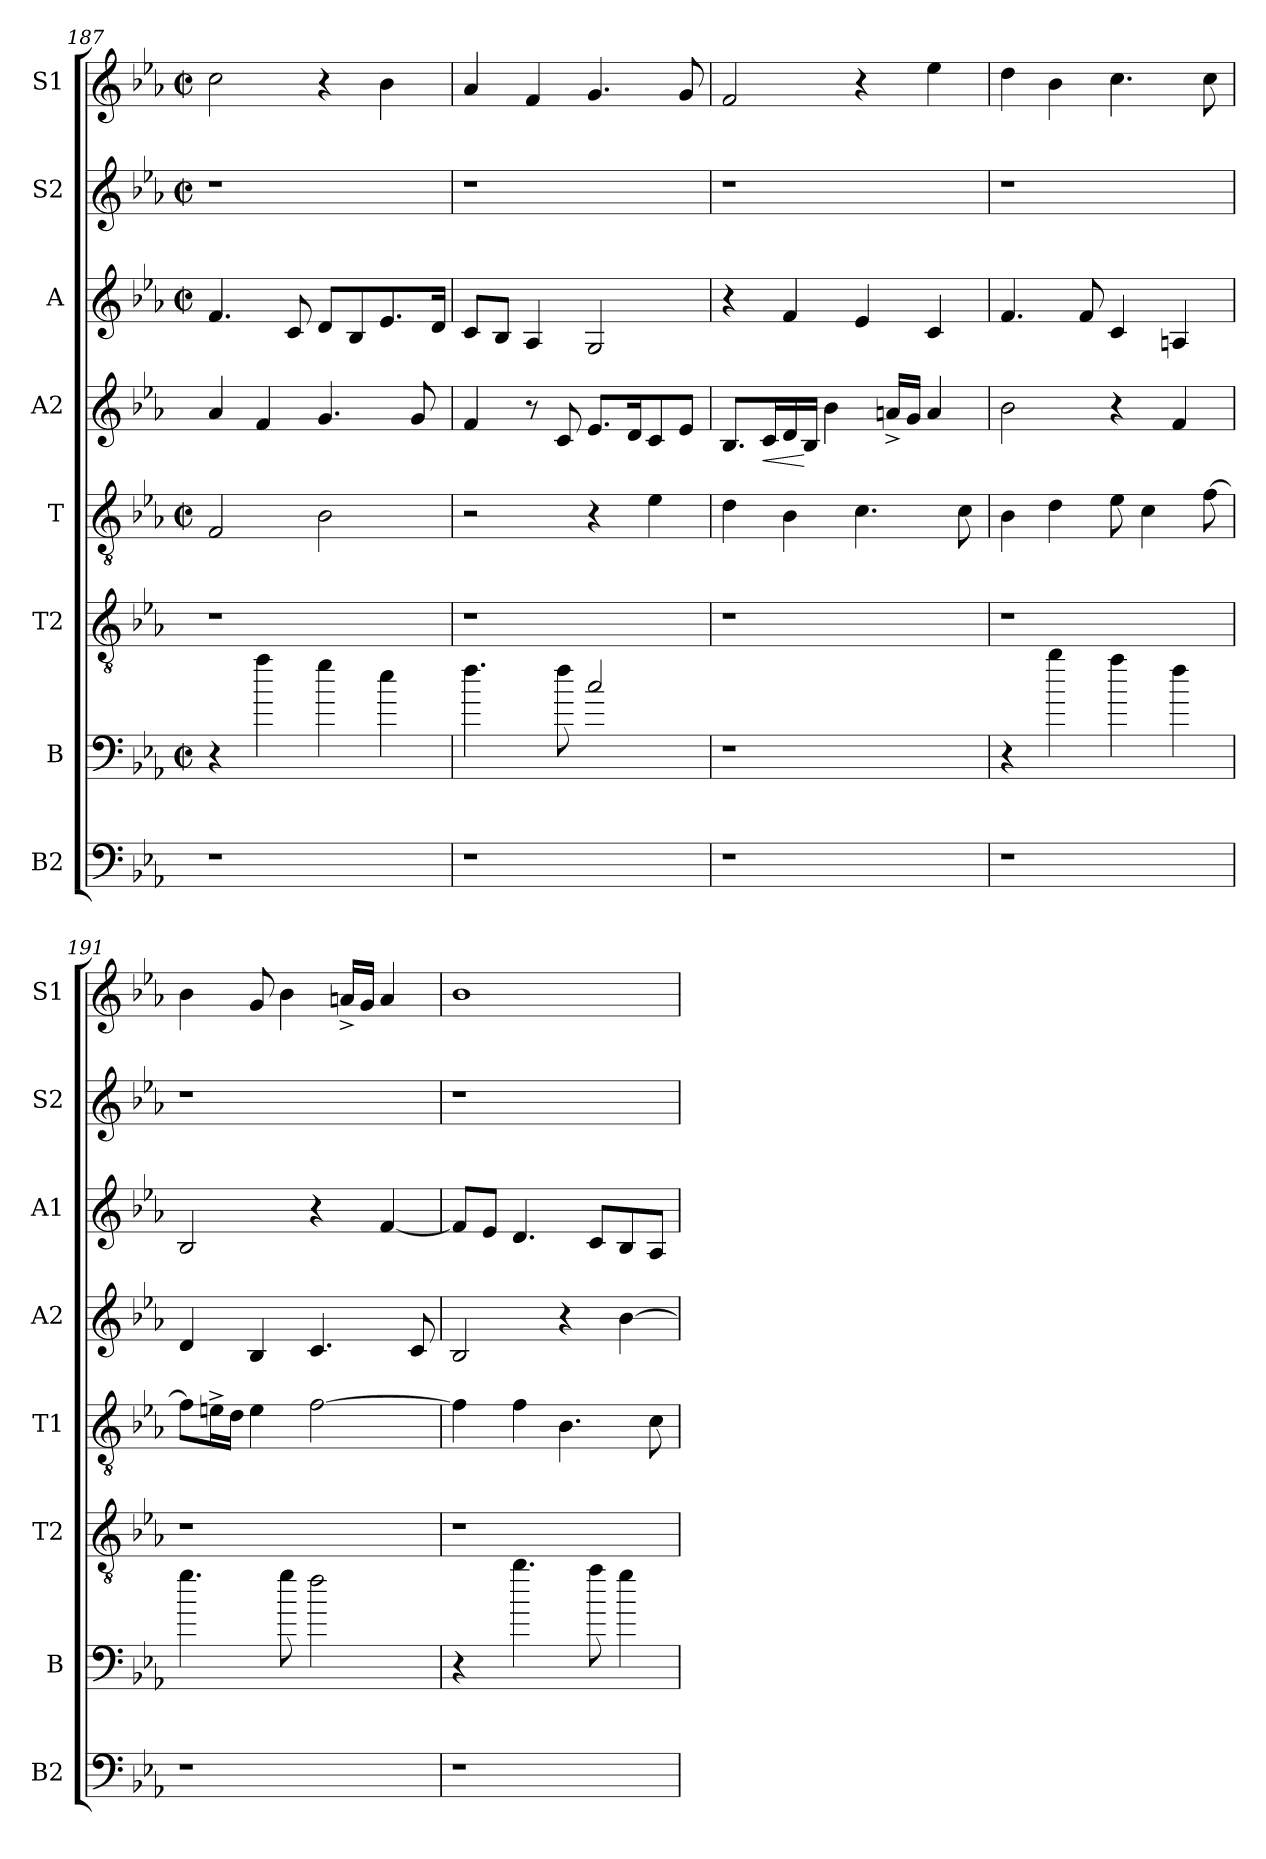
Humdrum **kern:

**kern	**kern	**kern	**kern	**kern	**dynam	**kern	**kern	**kern
*part8	*part7	*part6	*part5	*part4	*part4	*part3	*part2	*part1
*staff8	*staff7	*staff6	*staff5	*staff4	*staff4	*staff3	*staff2	*staff1
*I"B2	*I"B	*I"T2	*I"T	*I"A2	*	*I"A	*I"S2	*I"S1
*I'B2	*I'B	*I'T2	*I'T1	*I'A2	*	*I'A1	*I'S2	*I'S1
*clefF4	*clefF4	*clefGv2	*clefGv2	*clefG2	*	*clefG2	*clefG2	*clefG2
*k[b-e-a-]	*k[b-e-a-]	*k[b-e-a-]	*k[b-e-a-]	*k[b-e-a-]	*	*k[b-e-a-]	*k[b-e-a-]	*k[b-e-a-]
*E-:	*E-:	*E-:	*E-:	*E-:	*	*E-:	*E-:	*E-:
*	*M2/2	*	*M2/2	*	*	*M2/2	*M2/2	*M2/2
*	*met(c|)	*	*met(c|)	*	*	*met(c|)	*met(c|)	*met(c|)
=187	=187	=187	=187	=187	=187	=187	=187	=187
1r	4r	1r	2F/	4a-/	.	4.f/	1r	2cc\
.	4aa-\	.	.	4f/	.	.	.	.
.	.	.	.	.	.	8c/	.	.
.	4gg\	.	2B-\	4.g/	.	8d/L	.	4r
.	.	.	.	.	.	8B-/	.	.
.	4ee-\	.	.	.	.	8.e-/	.	4b-\
.	.	.	.	8g/	.	.	.	.
.	.	.	.	.	.	16d/Jk	.	.
!!LO:PB:g=z
=188	=188	=188	=188	=188	=188	=188	=188	=188
1r	4.ff\	1r	2r	4f/	.	8c/L	1r	4a-/
.	.	.	.	.	.	8B-/J	.	.
.	.	.	.	8r	.	4A-/	.	4f/
.	8ff\	.	.	8c/	.	.	.	.
.	2cc/	.	4r	8.e-/L	.	2G/	.	4.g/
.	.	.	.	16d/k	.	.	.	.
.	.	.	4e-\	8c/	.	.	.	.
.	.	.	.	8e-/J	.	.	.	8g/
=189	=189	=189	=189	=189	=189	=189	=189	=189
1r	1r	1r	4d\	8.B-/L	.	4r	1r	2f/
!	!	!	!	!	!LO:HP:b	!	!	!
.	.	.	.	16c/L	<	.	.	.
.	.	.	4B-\	16d/	.	4f/	.	.
.	.	.	.	16B-/JJ	[	.	.	.
.	.	.	.	4b-\	.	.	.	.
.	.	.	4.c\	.	.	4e-/	.	4r
.	.	.	.	16an^</LL	.	.	.	.
.	.	.	.	16g/JJ	.	.	.	.
.	.	.	.	4a/	.	4c/	.	4ee-\
.	.	.	8c\	.	.	.	.	.
=190	=190	=190	=190	=190	=190	=190	=190	=190
1r	4r	1r	4B-\	2b-\	.	4.f/	1r	4dd\
.	4bb-\	.	4d\	.	.	.	.	4b-\
.	.	.	.	.	.	8f/	.	.
.	4aa-\	.	8e-\	4r	.	4c/	.	4.cc\
.	.	.	4c\	.	.	.	.	.
.	4ff\	.	.	4f/	.	4An/	.	.
.	.	.	[>8f\	.	.	.	.	8cc\
=191	=191	=191	=191	=191	=191	=191	=191	=191
1r	4.gg\	1r	8f\L]	4d/	.	2B-/	1r	4b-\
.	.	.	16en^>\L	.	.	.	.	.
.	.	.	16d\JJ	.	.	.	.	.
.	.	.	4e\	4B-/	.	.	.	8g/
.	8gg\	.	.	.	.	.	.	4b-\
.	2ff\	.	[<2f\	4.c/	.	4r	.	.
.	.	.	.	.	.	.	.	16an^</LL
.	.	.	.	.	.	.	.	16g/JJ
.	.	.	.	.	.	[<4f/	.	4a/
.	.	.	.	8c/	.	.	.	.
!!LO:LB:g=z
=192	=192	=192	=192	=192	=192	=192	=192	=192
1r	4r	1r	4f\]	2B-/	.	8f/L]	1r	1b-
.	.	.	.	.	.	8e-/J	.	.
.	4.bb-\	.	4f\	.	.	4.d/	.	.
.	.	.	4.B-\	4r	.	.	.	.
.	8aa-\	.	.	.	.	8c/L	.	.
.	[>4gg\	.	.	[>4b-\	.	8B-/	.	.
.	.	.	8c\	.	.	8A-/J	.	.
=	=	=	=	=	=	=	=	=
*-	*-	*-	*-	*-	*-	*-	*-	*-
